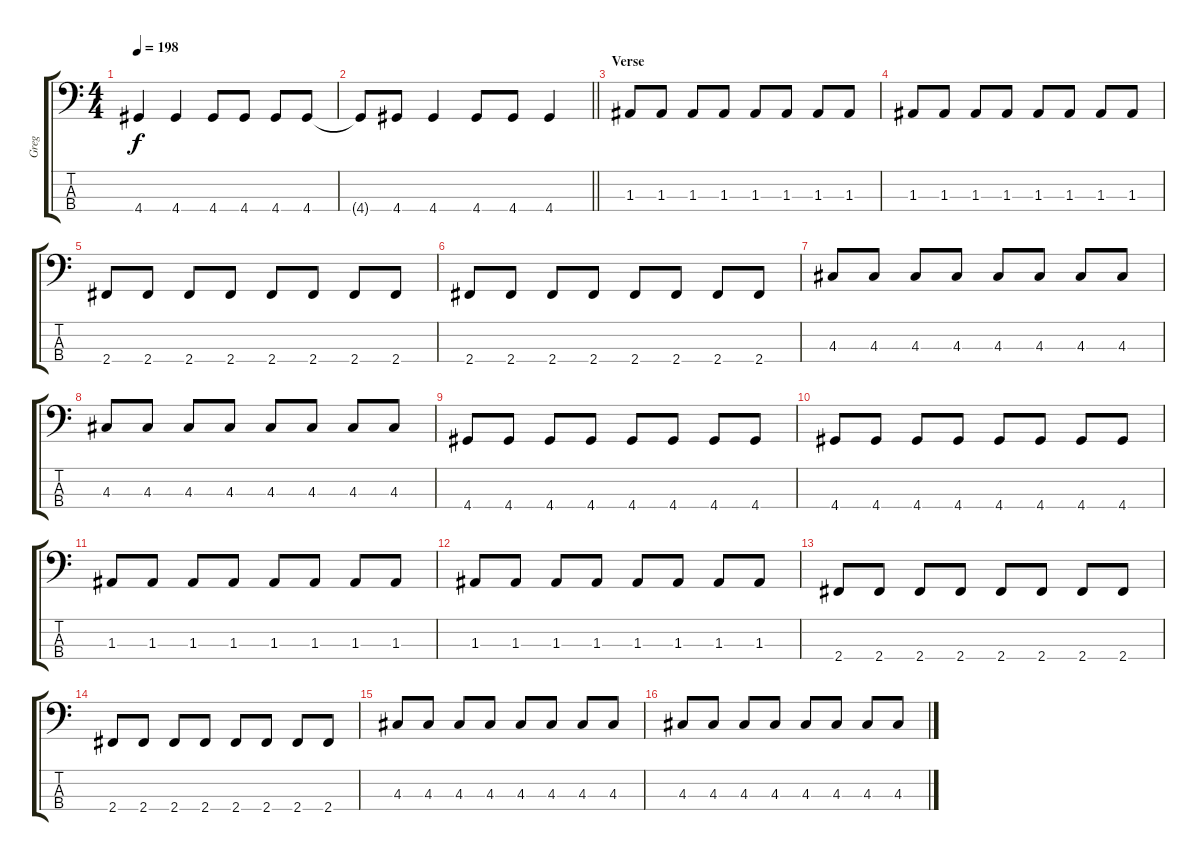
\track ("Greg" "Greg") {instrument electricbasspick}
\staff {score tabs}
\tuning (G2 D2 A1 E1) {hide}
\ts (4 4)
\tempo 198
\clef f4
\ks c
4.4.4{dy f} 4.4.4 4.4.8 4.4.8 4.4.8 4.4.8 |
\barLineRight lightlight
4.4{t}.8 4.4.8 4.4.4 4.4.8 4.4.8 4.4.4 |
\section ("" "Verse")
1.3.8 1.3.8 1.3.8 1.3.8 1.3.8 1.3.8 1.3.8 1.3.8 |
1.3.8 1.3.8 1.3.8 1.3.8 1.3.8 1.3.8 1.3.8 1.3.8 |
2.4.8 2.4.8 2.4.8 2.4.8 2.4.8 2.4.8 2.4.8 2.4.8 |
2.4.8 2.4.8 2.4.8 2.4.8 2.4.8 2.4.8 2.4.8 2.4.8 |
4.3.8 4.3.8 4.3.8 4.3.8 4.3.8 4.3.8 4.3.8 4.3.8 |
4.3.8 4.3.8 4.3.8 4.3.8 4.3.8 4.3.8 4.3.8 4.3.8 |
4.4.8 4.4.8 4.4.8 4.4.8 4.4.8 4.4.8 4.4.8 4.4.8 |
4.4.8 4.4.8 4.4.8 4.4.8 4.4.8 4.4.8 4.4.8 4.4.8 |
1.3.8 1.3.8 1.3.8 1.3.8 1.3.8 1.3.8 1.3.8 1.3.8 |
1.3.8 1.3.8 1.3.8 1.3.8 1.3.8 1.3.8 1.3.8 1.3.8 |
2.4.8 2.4.8 2.4.8 2.4.8 2.4.8 2.4.8 2.4.8 2.4.8 |
2.4.8 2.4.8 2.4.8 2.4.8 2.4.8 2.4.8 2.4.8 2.4.8 |
4.3.8 4.3.8 4.3.8 4.3.8 4.3.8 4.3.8 4.3.8 4.3.8 |
4.3.8 4.3.8 4.3.8 4.3.8 4.3.8 4.3.8 4.3.8 4.3.8
